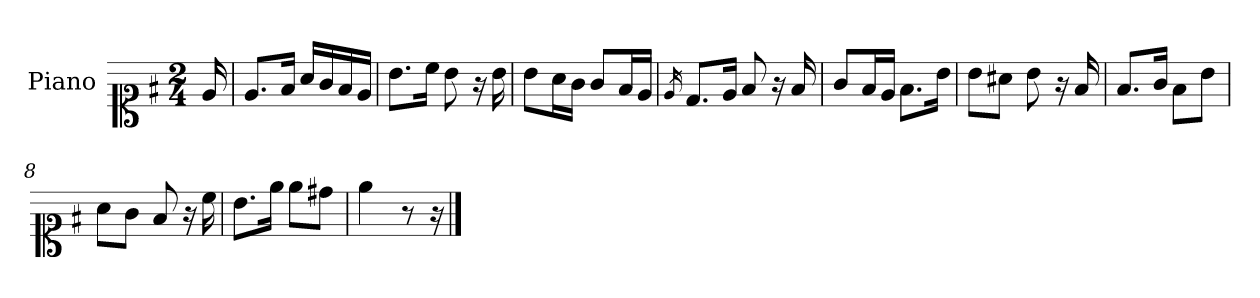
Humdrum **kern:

**kern
*part1
*staff1
*I"Piano
*I'Pno.
*clefC1
*k[f#]
*M2/4
=
16e/
=1
8.e/L
16f#/Jk
16a/LL
16g/
16f#/
16e/JJ
=2
8.b\L
16cc\Jk
8b\
16r
16b\
=3
8b\L
16a\L
16g\JJ
8g/L
16f#/L
16e/JJ
=4
16qe/
8.d/L
16e/Jk
8f#/
16r
16f#/
=5
8g/L
16f#/L
16e/JJ
8.f#\L
16b\Jk
=6
8b\L
8a#X\J
8b\
16r
16f#/
!!LO:LB:g=z
=7
8.f#/L
16g/Jk
8f#\L
8b\J
=8
8a\L
8g\J
8f#/
16r
16cc\
=9
8.b\L
16ee\Jk
8ee\L
8dd#X\J
=10
4ee\
8r
16r
==
*-
